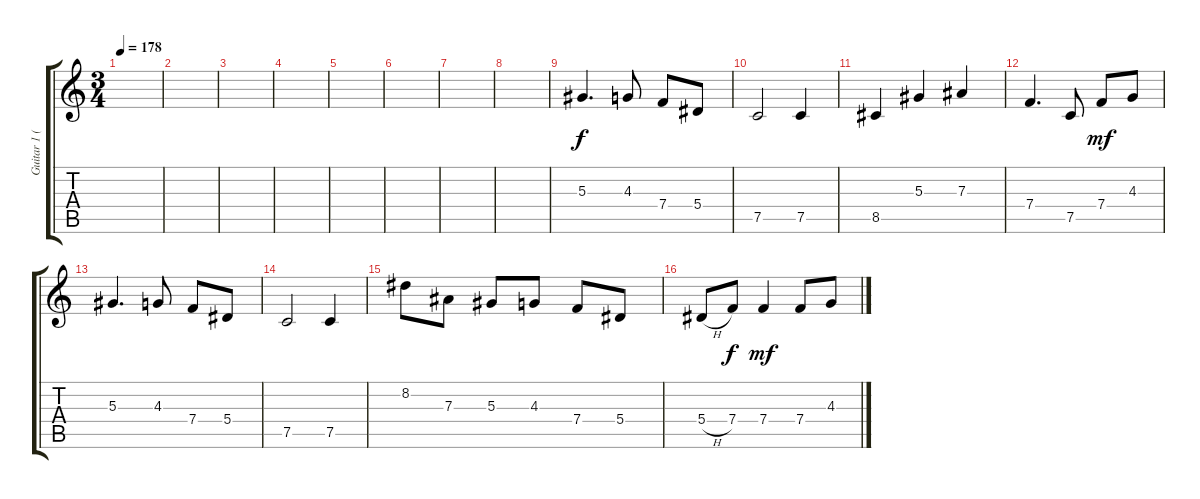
\track ("Guitar 1 (Lead)" "Guitar 1 (") {instrument distortionguitar}
\staff {score tabs}
\tuning (C4 G3 Eb3 Bb2 F2 C2) {hide}
\ts (3 4)
\tempo 178
\clef g2
\ks c
|
|
|
|
|
|
|
|
5.3.4{d} 4.3.8 7.4.8 5.4.8 |
7.5.2 7.5.4 |
8.5.4 5.3.4 7.3.4 |
7.4.4{d dy f} 7.5.8 7.4.8{dy mf} 4.3.8 |
5.3.4{d} 4.3.8 7.4.8 5.4.8 |
7.5.2 7.5.4 |
8.2.8 7.3.8 5.3.8 4.3.8 7.4.8 5.4.8 |
5.4{h}.8 7.4.8{dy f} 7.4.4{dy mf} 7.4.8 4.3.8
